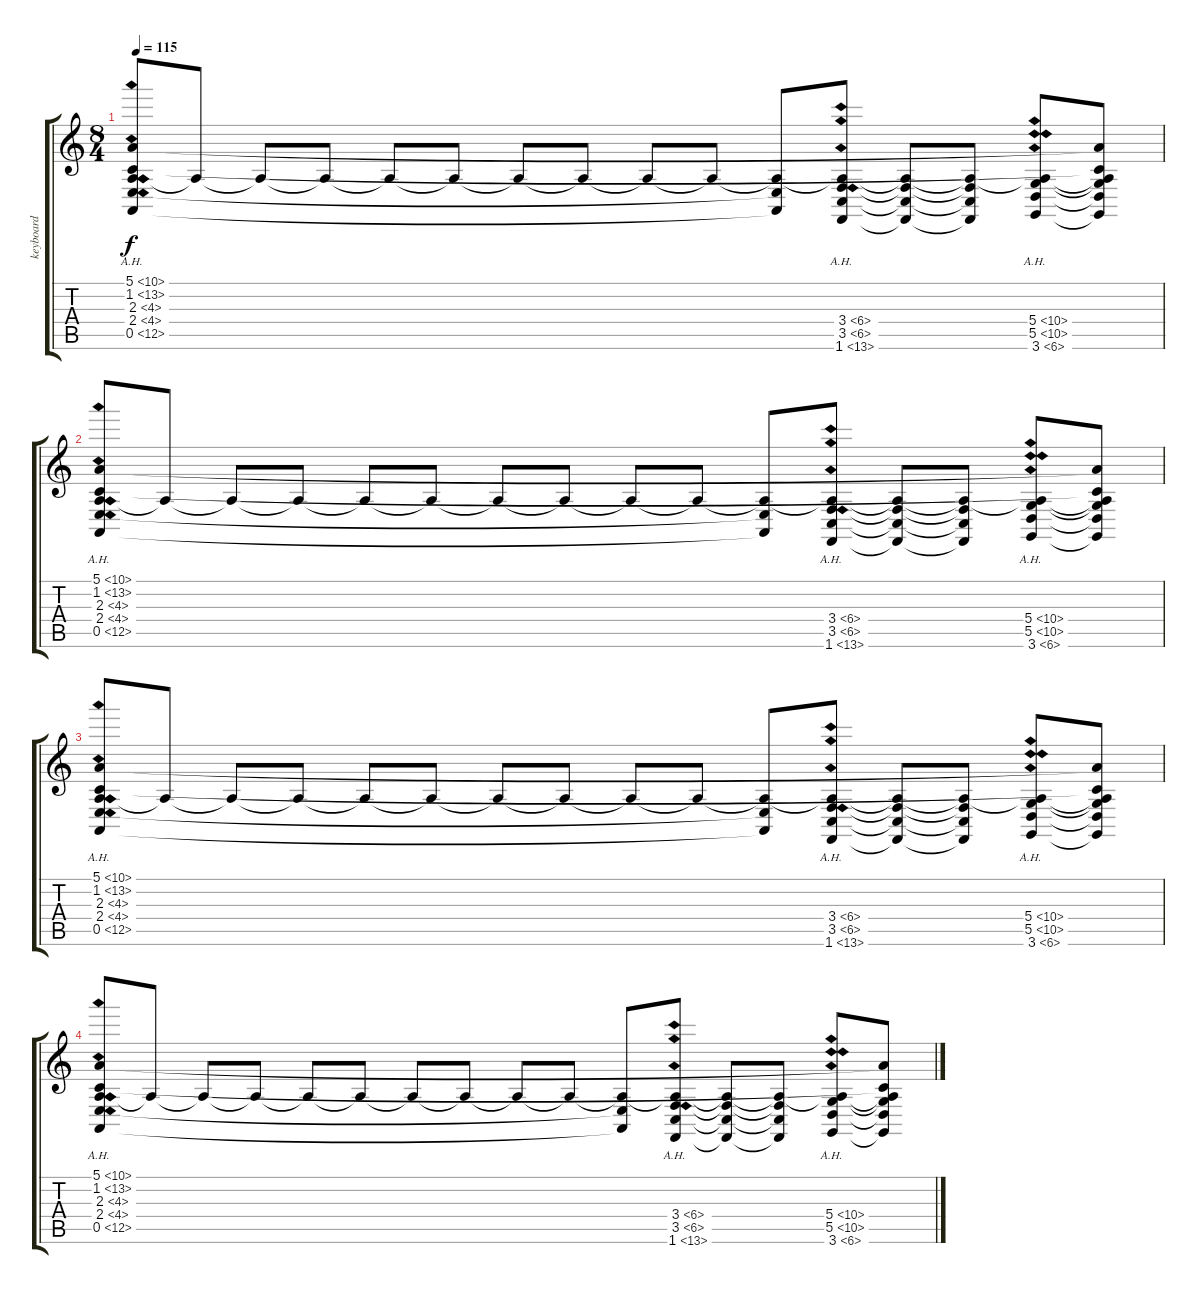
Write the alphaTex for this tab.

\track ("keyboard" "keyboard") {instrument stringensemble1}
\staff {score tabs}
\tuning (E4 B3 G3 D3 A2 E2) {hide}
\ts (8 4)
\tempo 115
\clef g2
\ks c
(5.1{ah 5} 1.2{ah 12} 2.3{ah 2} 2.4{ah 2} 0.5{ah 12}).8{dy f} 2.3{t}.8 2.3{t}.8 2.3{t}.8 2.3{t}.8 2.3{t}.8 2.3{t}.8 2.3{t}.8 2.3{t}.8 2.3{t}.8 (2.3{t} 2.4{t} 0.5{t}).8 (2.3{ah 12 t} 3.4{ah 3} 3.5{ah 3} 1.6{ah 12}).8 (2.3{t} 3.4{t} 3.5{t} 1.6{t}).8 (2.3{t} 3.4{t} 3.5{t} 1.6{t}).8 (2.3{ah 12 t} 5.4{ah 5} 5.5{ah 5} 3.6{ah 3}).8 (5.1{t} 1.2{t} 2.3{t} 5.4{t} 5.5{t} 3.6{t}).8 |
(5.1{ah 5} 1.2{ah 12} 2.3{ah 2} 2.4{ah 2} 0.5{ah 12}).8 2.3{t}.8 2.3{t}.8 2.3{t}.8 2.3{t}.8 2.3{t}.8 2.3{t}.8 2.3{t}.8 2.3{t}.8 2.3{t}.8 (2.3{t} 2.4{t} 0.5{t}).8 (2.3{ah 12 t} 3.4{ah 3} 3.5{ah 3} 1.6{ah 12}).8 (2.3{t} 3.4{t} 3.5{t} 1.6{t}).8 (2.3{t} 3.4{t} 3.5{t} 1.6{t}).8 (2.3{ah 12 t} 5.4{ah 5} 5.5{ah 5} 3.6{ah 3}).8 (5.1{t} 1.2{t} 2.3{t} 5.4{t} 5.5{t} 3.6{t}).8 |
(5.1{ah 5} 1.2{ah 12} 2.3{ah 2} 2.4{ah 2} 0.5{ah 12}).8 2.3{t}.8 2.3{t}.8 2.3{t}.8 2.3{t}.8 2.3{t}.8 2.3{t}.8 2.3{t}.8 2.3{t}.8 2.3{t}.8 (2.3{t} 2.4{t} 0.5{t}).8 (2.3{ah 12 t} 3.4{ah 3} 3.5{ah 3} 1.6{ah 12}).8 (2.3{t} 3.4{t} 3.5{t} 1.6{t}).8 (2.3{t} 3.4{t} 3.5{t} 1.6{t}).8 (2.3{ah 12 t} 5.4{ah 5} 5.5{ah 5} 3.6{ah 3}).8 (5.1{t} 1.2{t} 2.3{t} 5.4{t} 5.5{t} 3.6{t}).8 |
(5.1{ah 5} 1.2{ah 12} 2.3{ah 2} 2.4{ah 2} 0.5{ah 12}).8 2.3{t}.8 2.3{t}.8 2.3{t}.8 2.3{t}.8 2.3{t}.8 2.3{t}.8 2.3{t}.8 2.3{t}.8 2.3{t}.8 (2.3{t} 2.4{t} 0.5{t}).8 (2.3{ah 12 t} 3.4{ah 3} 3.5{ah 3} 1.6{ah 12}).8 (2.3{t} 3.4{t} 3.5{t} 1.6{t}).8 (2.3{t} 3.4{t} 3.5{t} 1.6{t}).8 (2.3{ah 12 t} 5.4{ah 5} 5.5{ah 5} 3.6{ah 3}).8 (5.1{t} 1.2{t} 2.3{t} 5.4{t} 5.5{t} 3.6{t}).8
